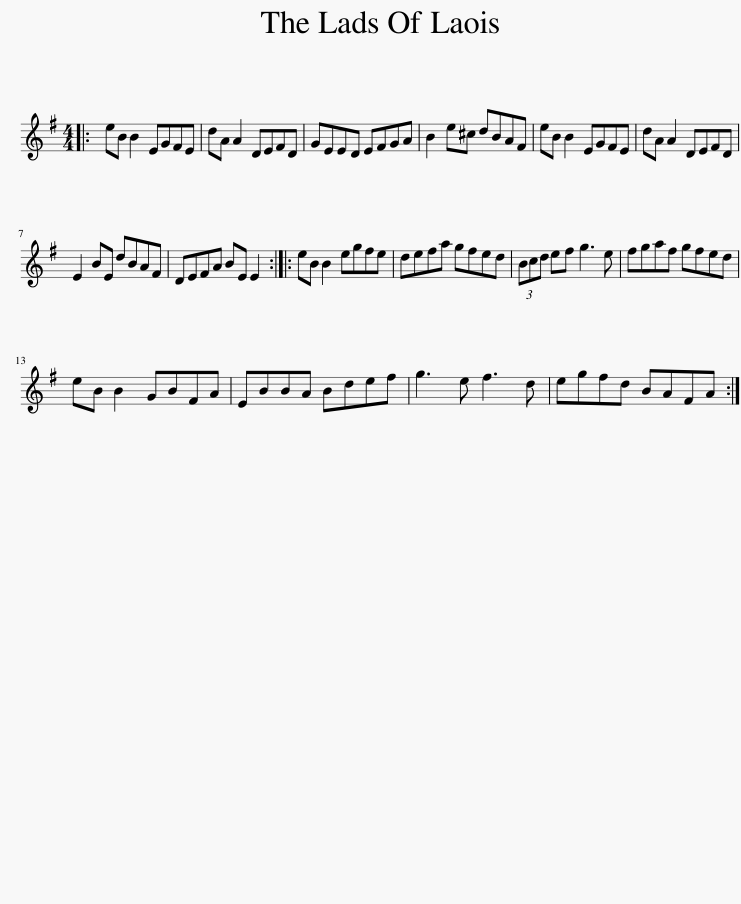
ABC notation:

X:1
L:1/8
M:4/4
I:linebreak $
K:Emin
V:1 treble
V:1
|: eB B2 EGFE | dA A2 DEFD | GEED EFGA | B2 e^c dBAF | eB B2 EGFE | %5
 dA A2 DEFD |$ E2 BE dBAF | DEFA BE E2 :: eB B2 egfe | defa gfed | %10
 (3Bcd ef g3 e | fgaf gfed |$ eB B2 GBFA | EBBA Bdef | g3 e f3 d | %15
 egfd BAFA :| %16
